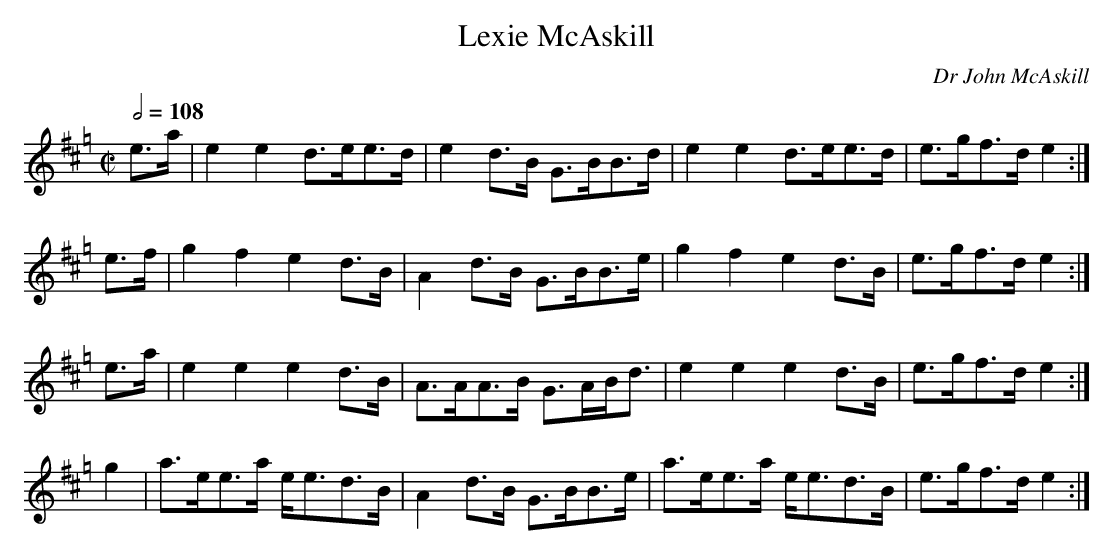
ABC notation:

X:1
T:Lexie McAskill
C:Dr John McAskill
M:C|
L:1/8
Q:1/2=108
K:Hp
e>a|e2e2   d>ee>d|e2d>B  G>BB>d|e2e2   d>ee>d|e>gf>d e2:|
e>f|g2f2   e2d>B |A2d>B  G>BB>e|g2f2   e2d>B |e>gf>d e2:|
e>a|e2e2   e2d>B |A>AA>B G>AB<d|e2e2   e2d>B |e>gf>d e2:|
g2 |a>ee>a e<ed>B|A2d>B  G>BB>e|a>ee>a e<ed>B|e>gf>d e2:|

but it's a 20th century tune written by someone who probably knew
Gregorian chant firsthand, rather than any kind of folk survival
of similar music.

Folk music and chant are more different than lumping them both
together as "modal" would suggest.  The theorist Grocheio had
already considered using the church mode system to describe folk
music in the 13th century and decided it wouldn't work.  In the
form he knew it, he was right.


=============================================================================
==  (c) Jack Campin         http://www.campin.me.uk/         October 2012  ==
==        11 Third Street, Newtongrange, Midlothian EH22 4PU, Scotland     ==
==                                                                         ==
==              these pages: http://tinyurl.com/scottishmodes              ==
=============================================================================
